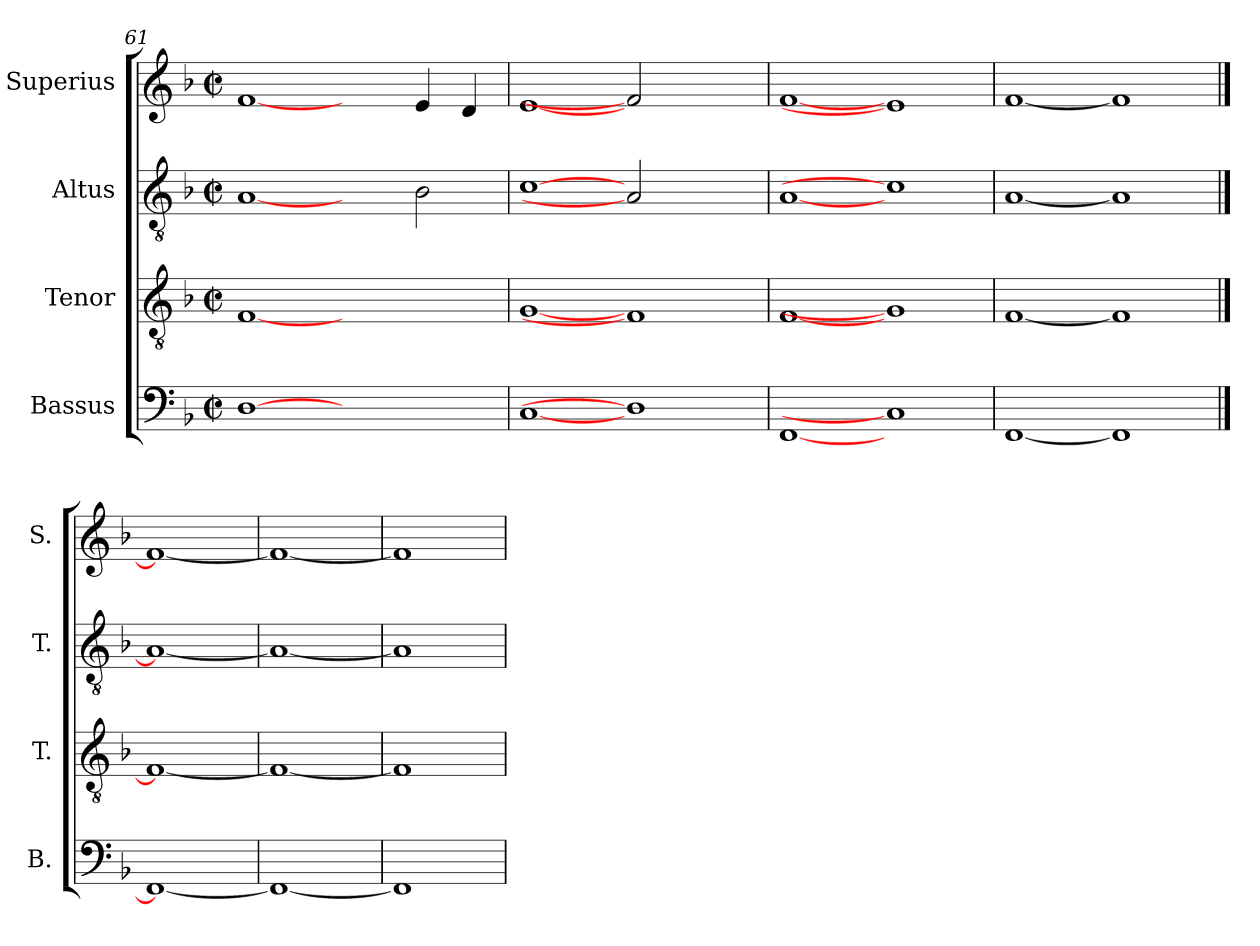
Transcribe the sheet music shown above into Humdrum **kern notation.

**kern	**kern	**kern	**kern
*part4	*part3	*part2	*part1
*staff4	*staff3	*staff2	*staff1
*I"Bassus	*I"Tenor	*I"Altus	*I"Superius
*I'B.	*I'T.	*I'T.	*I'S.
*clefF4	*clefGv2	*clefGv2	*clefG2
*	*ITrd7c12	*ITrd7c12	*
*k[b-]	*k[b-]	*k[b-]	*k[b-]
*F:	*F:	*F:	*F:
*M2/2	*M2/2	*M2/2	*M2/2
*met(c|)	*met(c|)	*met(c|)	*met(c|)
=61	=61	=61	=61
[1Di	[1FFi	[1AAi	[1fi
1ryy	1ryy	2ryy	2ryy
.	.	2BB-i\	4ei/
.	.	.	4di/
=62	=62	=62	=62
[1Ci	[1GGi	[1Ci	[1ei
1Di]	1FFi]	2AAi]	2fi]
.	.	2ryy	2ryy
=63	=63	=63	=63
[1FFi	[1FFi	[1AAi	[1fi
1Ci]	1GGi]	1Ci]	1ei]
=64	=64	=64	=64
[1FFi	[1FFi	[1AAi	[1fi
1FFi]	1FFi]	1AAi]	1fi]
==65	==65	==65	==65
1FFi_	1FFi_	1AAi_	1fi_
=66	=66	=66	=66
1FFi_	1FFi_	1AAi_	1fi_
=67	=67	=67	=67
1FFi]	1FFi]	1AAi]	1fi]
=	=	=	=
*-	*-	*-	*-
